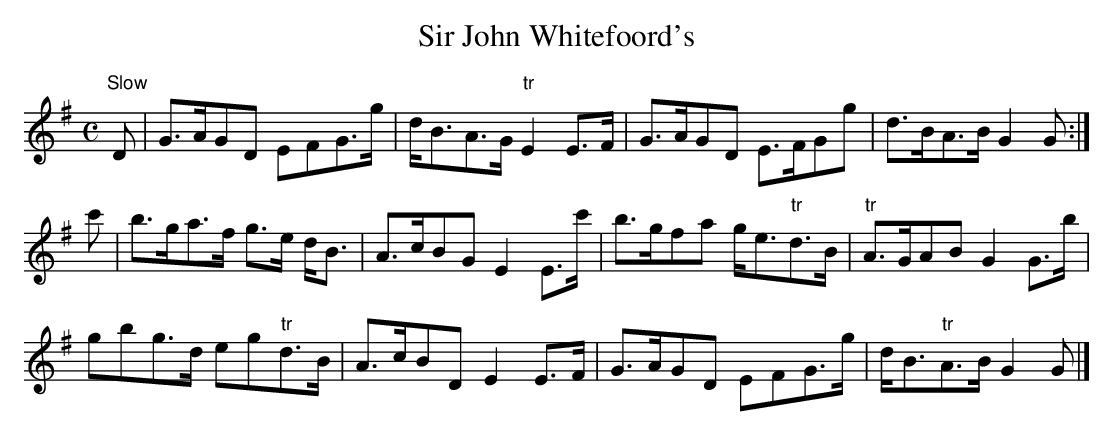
X:1
T:Sir John Whitefoord's
M:C
K:G major
"Slow"
D|\
G>AGD EFG>g| d<BA>G "tr"E2E>F| G>AGD E>FGg| d>BA>B G2G:|
c'|\
b>ga>f g>e d<B| A>cBG E2E>c'| b>gfa g<e"tr"d>B| "tr"A>GAB G2G>b|
gbg>d eg"tr"d>B| A>cBD E2E>F| G>AGD EFG>g| d<B"tr"A>B G2G|]
